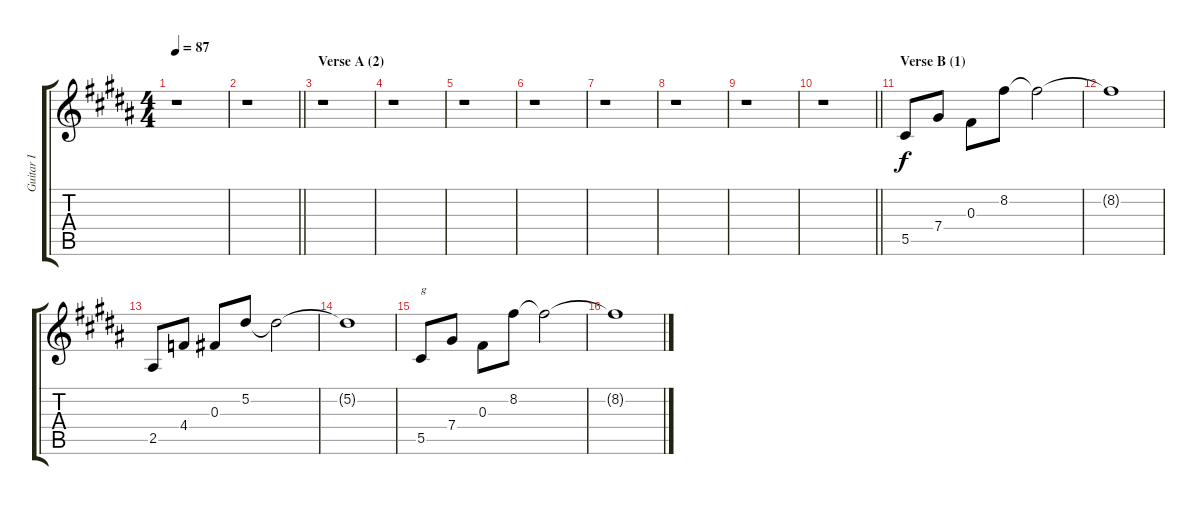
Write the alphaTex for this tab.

\track ("Guitar I" "Guitar I") {instrument distortionguitar}
\staff {score tabs}
\tuning (Eb4 Bb3 Gb3 Db3 Ab2 Eb2) {hide}
\ts (4 4)
\tempo 87
\clef g2
\ks b
r.1{dy f} |
\barLineRight lightlight
r.1 |
\section ("" "Verse A (2)")
r.1 |
r.1 |
r.1 |
r.1 |
r.1 |
r.1 |
r.1 |
\barLineRight lightlight
r.1 |
\section ("" "Verse B (1)")
5.5.8 7.4.8 0.3.8 8.2.8 8.2{t}.2 |
8.2{t}.1 |
2.5.8 4.4.8 0.3.8 5.2.8 5.2{t}.2 |
5.2{t}.1 |
5.5.8{txt "g"} 7.4.8 0.3.8 8.2.8 8.2{t}.2 |
8.2{t}.1
